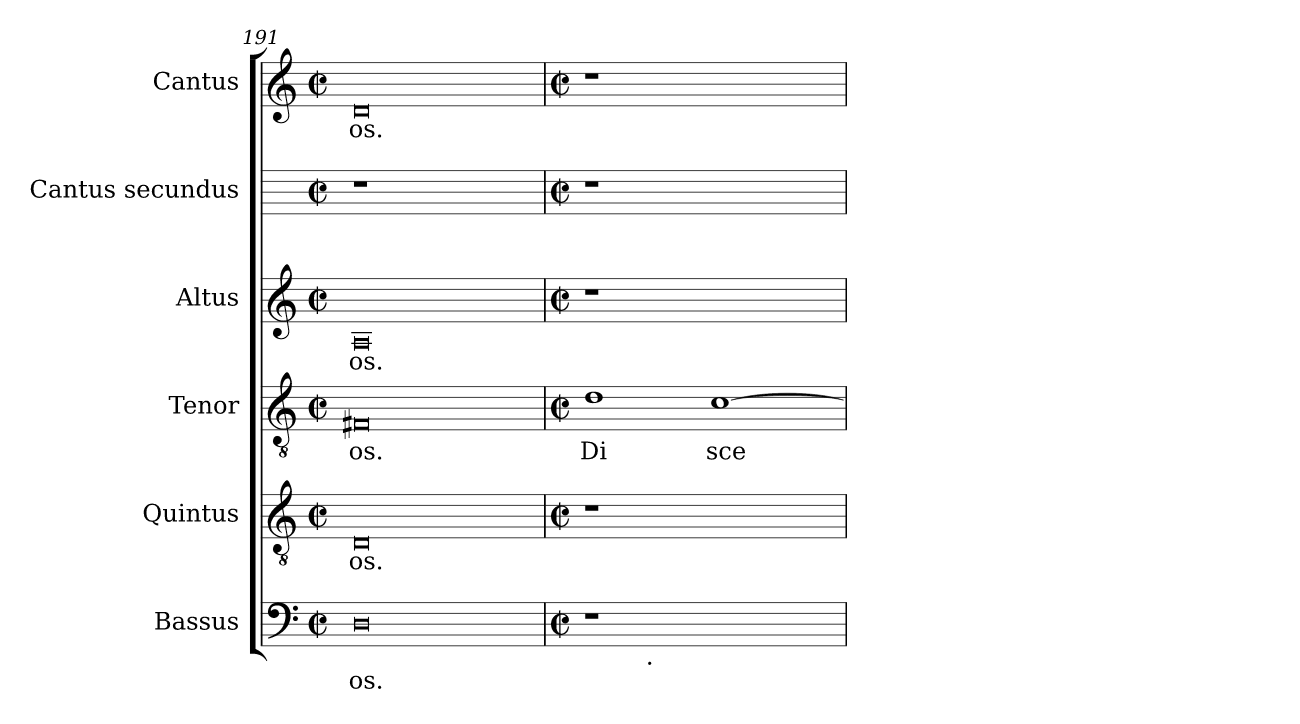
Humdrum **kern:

**kern	**text	**kern	**text	**kern	**text	**kern	**text	**kern	**kern	**text
*part6	*part6	*part5	*part5	*part4	*part4	*part3	*part3	*part2	*part1	*part1
*staff6	*staff6	*staff5	*staff5	*staff4	*staff4	*staff3	*staff3	*staff2	*staff1	*staff1
*I"Bassus	*	*I"Quintus	*	*I"Tenor	*	*I"Altus	*	*I"Cantus  secundus	*I"Cantus	*
*I'B	*	*I'Q	*	*I'T	*	*I'A	*	*	*I'C	*
*clefF4	*	*clefGv2	*	*clefGv2	*	*clefG2	*	*	*clefG2	*
*k[]	*	*k[]	*	*k[]	*	*k[]	*	*k[]	*k[]	*
*C:	*	*C:	*	*C:	*	*C:	*	*C:	*C:	*
*M2/2	*	*M2/2	*	*M2/2	*	*M2/2	*	*M2/2	*M2/2	*
*met(c|)	*	*met(c|)	*	*met(c|)	*	*met(c|)	*	*met(c|)	*met(c|)	*
=191	=191	=191	=191	=191	=191	=191	=191	=191	=191	=191
!	!LO:LY:b:cj	!	!LO:LY:b:cj	!	!LO:LY:b:cj	!	!LO:LY:b:cj	!	!	!LO:LY:b:cj
0D	os.	0D	os.	0F#X	-os.	0A	os.	1r	0d	-os.
.	.	.	.	.	.	.	.	1ryy	.	.
!!LO:LB:g=z
=192!	=192!	=192!	=192!	=192!	=192!	=192!	=192!	=192!	=192!	=192!
*M2/2	*	*M2/2	*	*M2/2	*	*M2/2	*	*M2/2	*M2/2	*
*met(c|)	*	*met(c|)	*	*met(c|)	*	*met(c|)	*	*met(c|)	*met(c|)	*
!	!	!	!	!	!LO:LY:b:cj	!	!	!	!	!
*^	*	*	*	*	*	*	*	*	*	*
1r	4...ryy	.	1r	.	1d	Di	1r	.	1r	1r	.
!	!LO:TX:b:t=.	!	!	!	!	!	!	!	!	!	!
.	1ryy	.	.	.	.	.	.	.	.	.	.
!	!	!	!	!	!	!LO:LY:b:cj	!	!	!	!	!
1ryy	.	.	1ryy	.	[>1c	sce	1ryy	.	1ryy	1ryy	.
.	2ryy	.	.	.	.	.	.	.	.	.	.
.	32ryy	.	.	.	.	.	.	.	.	.	.
*v	*v	*	*	*	*	*	*	*	*	*	*
=	=	=	=	=	=	=	=	=	=	=
*-	*-	*-	*-	*-	*-	*-	*-	*-	*-	*-
